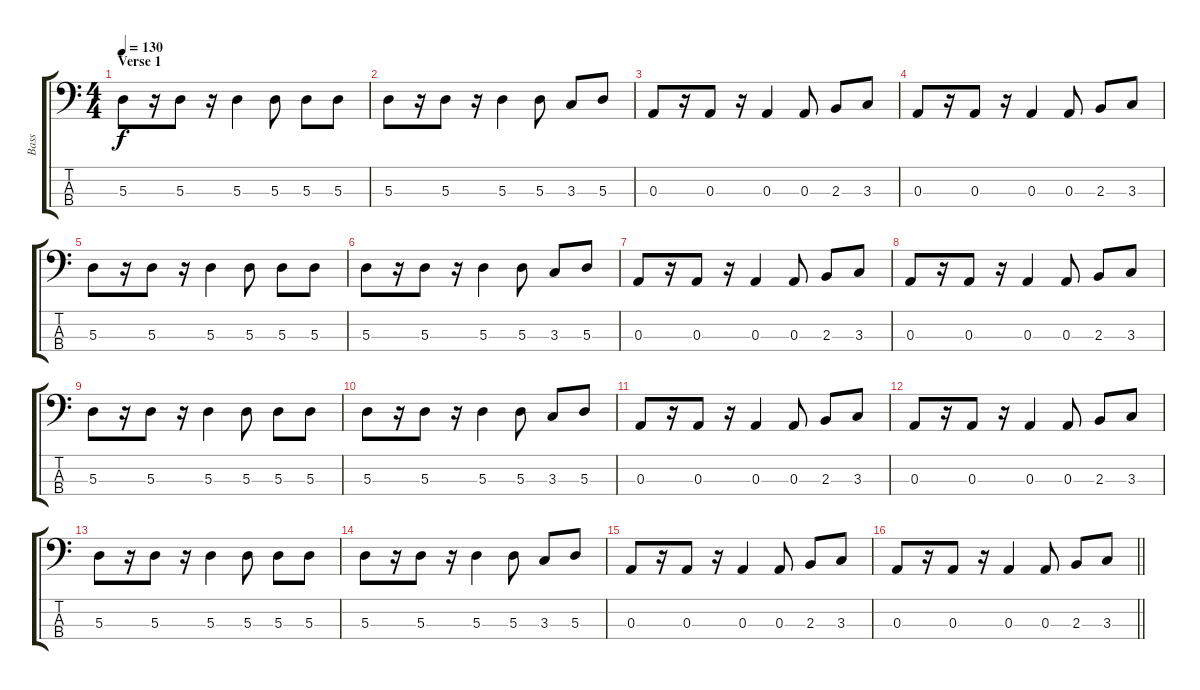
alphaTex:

\track ("Bass" "Bass") {instrument electricbassfinger}
\staff {score tabs}
\tuning (G2 D2 A1 E1) {hide}
\ts (4 4)
\section ("" "Verse 1")
\tempo 130
\clef f4
\ks c
5.3.8{dy f} r.16 5.3.8 r.16 5.3.4 5.3.8 5.3.8 5.3.8 |
5.3.8 r.16 5.3.8 r.16 5.3.4 5.3.8 3.3.8 5.3.8 |
0.3.8 r.16 0.3.8 r.16 0.3.4 0.3.8 2.3.8 3.3.8 |
0.3.8 r.16 0.3.8 r.16 0.3.4 0.3.8 2.3.8 3.3.8 |
5.3.8 r.16 5.3.8 r.16 5.3.4 5.3.8 5.3.8 5.3.8 |
5.3.8 r.16 5.3.8 r.16 5.3.4 5.3.8 3.3.8 5.3.8 |
0.3.8 r.16 0.3.8 r.16 0.3.4 0.3.8 2.3.8 3.3.8 |
0.3.8 r.16 0.3.8 r.16 0.3.4 0.3.8 2.3.8 3.3.8 |
5.3.8 r.16 5.3.8 r.16 5.3.4 5.3.8 5.3.8 5.3.8 |
5.3.8 r.16 5.3.8 r.16 5.3.4 5.3.8 3.3.8 5.3.8 |
0.3.8 r.16 0.3.8 r.16 0.3.4 0.3.8 2.3.8 3.3.8 |
0.3.8 r.16 0.3.8 r.16 0.3.4 0.3.8 2.3.8 3.3.8 |
5.3.8 r.16 5.3.8 r.16 5.3.4 5.3.8 5.3.8 5.3.8 |
5.3.8 r.16 5.3.8 r.16 5.3.4 5.3.8 3.3.8 5.3.8 |
0.3.8 r.16 0.3.8 r.16 0.3.4 0.3.8 2.3.8 3.3.8 |
\barLineRight lightlight
0.3.8 r.16 0.3.8 r.16 0.3.4 0.3.8 2.3.8 3.3.8
